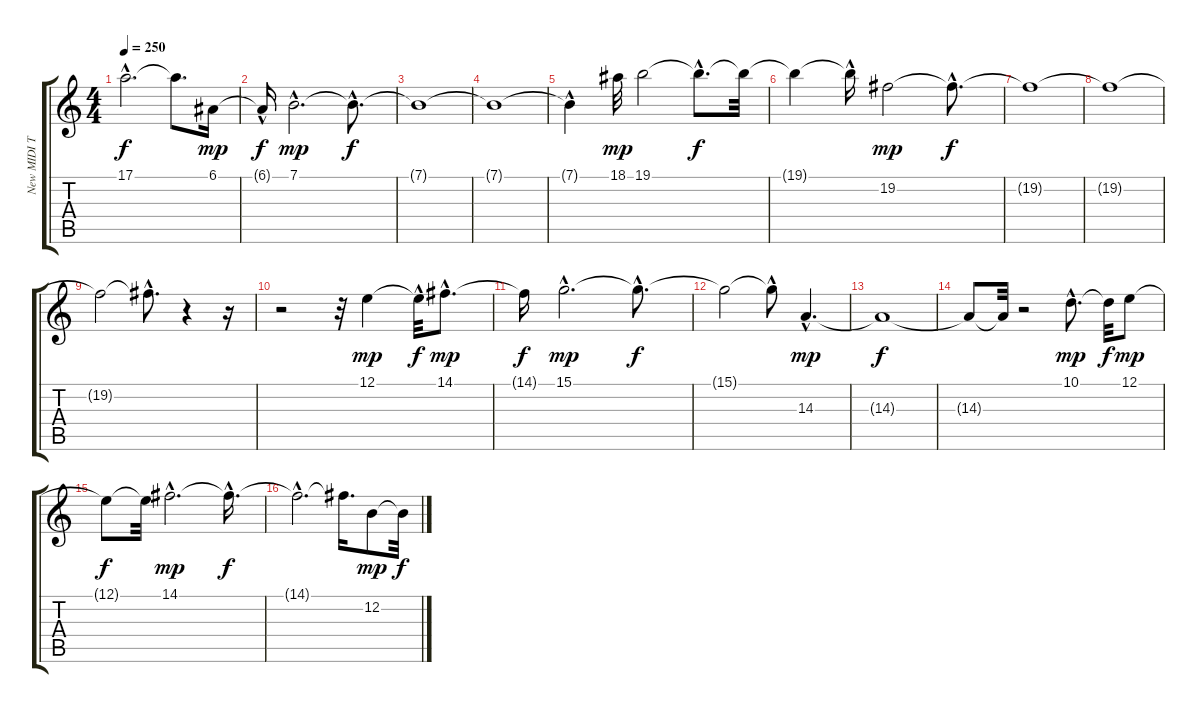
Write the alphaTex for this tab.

\track ("New MIDI Track" "New MIDI T") {instrument percussiveorgan}
\staff {score tabs}
\tuning (E4 B3 G3 D3 A2 E2) {hide}
\ts (4 4)
\tempo 250
\clef g2
\ks c
17.1{hac t}.2{d dy f} 17.1{t}.8{d} 6.1.16{dy mp} |
6.1{hac t}.16{dy f} 7.1{hac}.2{d dy mp} 7.1{hac t}.8{d dy f} |
7.1{t}.1 |
7.1{t}.1 |
7.1{hac t}.4 18.1.32{dy mp} 19.1.2 19.1{hac t}.8{d dy f} 19.1{t}.32 |
19.1{t}.4 19.1{hac t}.16 19.2.2{dy mp} 19.2{hac t}.8{d dy f} |
19.2{t}.1 |
19.2{t}.1 |
19.2{t}.2 19.2{hac t}.8{d} r.4 r.16 |
r.2 r.32 12.1.4{dy mp} 12.1{hac t}.32{dy f} 14.1{hac}.8{d dy mp} |
14.1{t}.16{dy f} 15.1{hac}.2{d dy mp} 15.1{hac t}.8{d dy f} |
15.1{t}.2 15.1{hac t}.8 14.3{hac}.4{d dy mp} |
14.3{t}.1{dy f} |
14.3{t}.8 14.3{t}.32 r.2 10.1{hac}.8{d dy mp} 10.1{t}.32{dy f} 12.1.8{dy mp} |
12.1{t}.8{dy f} 12.1{t}.32 14.1{hac}.2{d dy mp} 14.1{hac t}.16{d dy f} |
14.1{hac t}.2{d} 14.1{t}.16{d} 12.2.8{dy mp} 12.2{t}.32{dy f}
